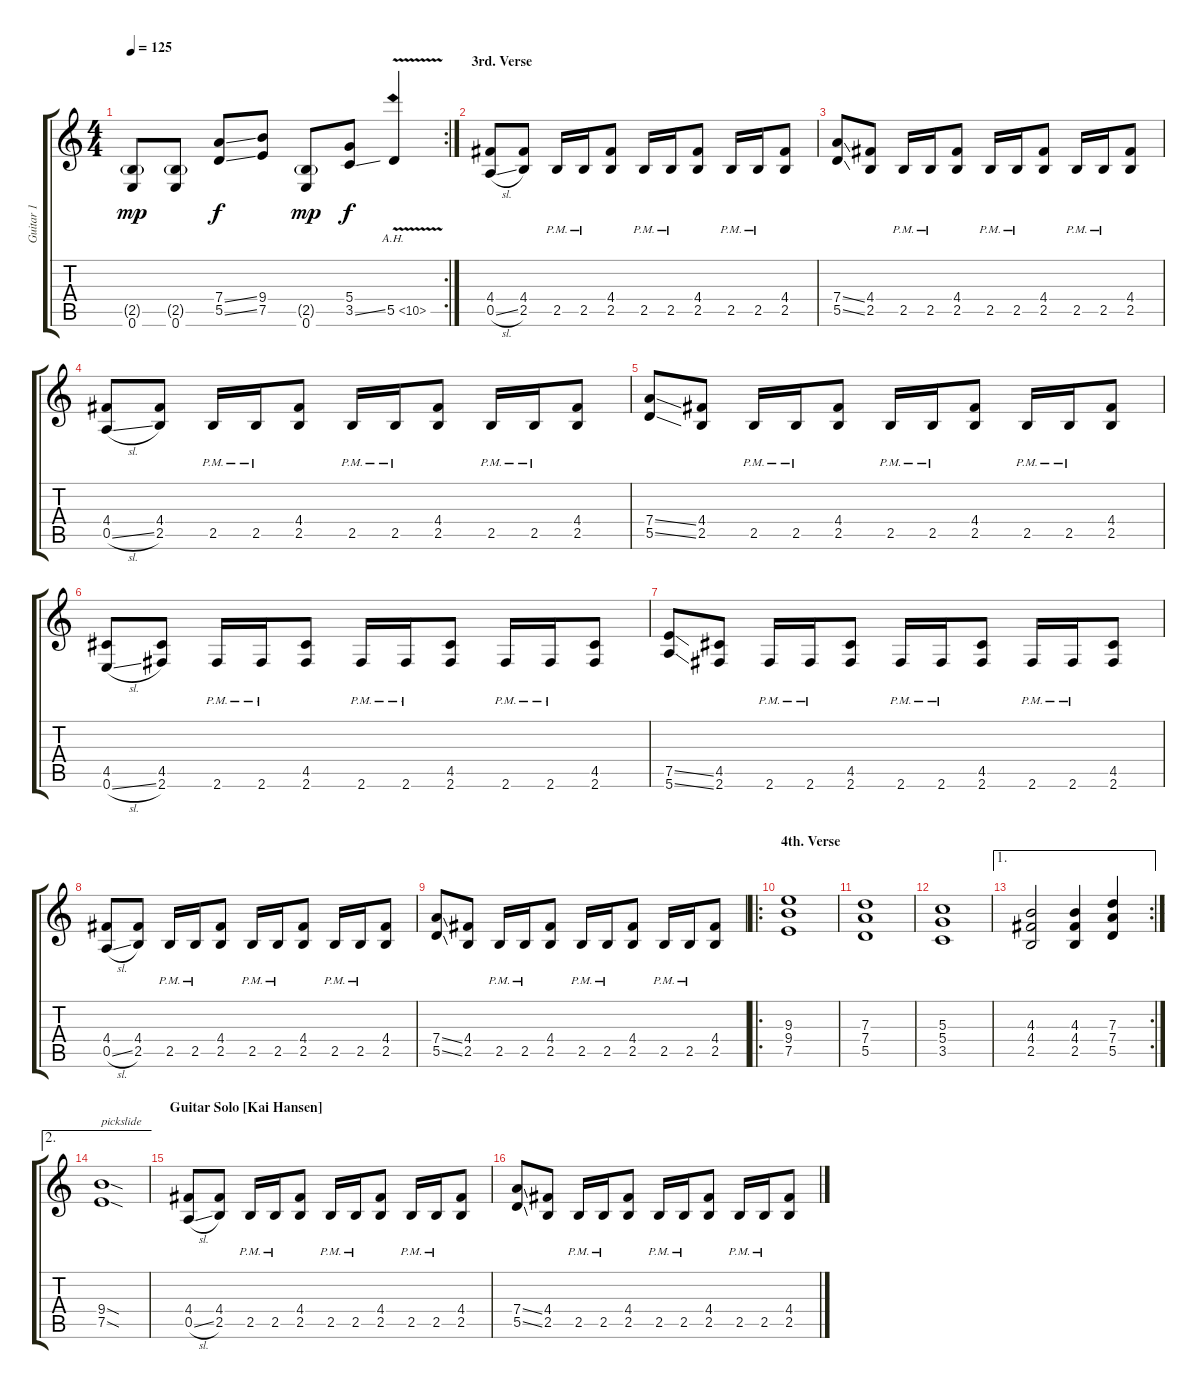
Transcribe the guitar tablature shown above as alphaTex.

\track ("Guitar 1" "Guitar 1") {instrument distortionguitar}
\staff {score tabs}
\tuning (E4 B3 G3 D3 A2 E2) {hide}
\rc 2
\ts (4 4)
\tempo 125
\clef g2
\ks c
(2.5{g} 0.6).8{dy mp} (2.5{g} 0.6).8 (7.4{ss} 5.5{ss}).8{dy f} (9.4 7.5).8 (2.5{g} 0.6).8{dy mp} (5.4 3.5{ss}).8{dy f} 5.5{ah 5 v}.4 |
\section ("" "3rd. Verse")
(4.4 0.5{sl}).8 (4.4 2.5).8 2.5{pm}.16 2.5{pm}.16 (4.4 2.5).8 2.5{pm}.16 2.5{pm}.16 (4.4 2.5).8 2.5{pm}.16 2.5{pm}.16 (4.4 2.5).8 |
(7.4{ss} 5.5{ss}).8 (4.4 2.5).8 2.5{pm}.16 2.5{pm}.16 (4.4 2.5).8 2.5{pm}.16 2.5{pm}.16 (4.4 2.5).8 2.5{pm}.16 2.5{pm}.16 (4.4 2.5).8 |
(4.4 0.5{sl}).8 (4.4 2.5).8 2.5{pm}.16 2.5{pm}.16 (4.4 2.5).8 2.5{pm}.16 2.5{pm}.16 (4.4 2.5).8 2.5{pm}.16 2.5{pm}.16 (4.4 2.5).8 |
(7.4{ss} 5.5{ss}).8 (4.4 2.5).8 2.5{pm}.16 2.5{pm}.16 (4.4 2.5).8 2.5{pm}.16 2.5{pm}.16 (4.4 2.5).8 2.5{pm}.16 2.5{pm}.16 (4.4 2.5).8 |
(4.5 0.6{sl}).8 (4.5 2.6).8 2.6{pm}.16 2.6{pm}.16 (4.5 2.6).8 2.6{pm}.16 2.6{pm}.16 (4.5 2.6).8 2.6{pm}.16 2.6{pm}.16 (4.5 2.6).8 |
(7.5{ss} 5.6{ss}).8 (4.5 2.6).8 2.6{pm}.16 2.6{pm}.16 (4.5 2.6).8 2.6{pm}.16 2.6{pm}.16 (4.5 2.6).8 2.6{pm}.16 2.6{pm}.16 (4.5 2.6).8 |
(4.4 0.5{sl}).8 (4.4 2.5).8 2.5{pm}.16 2.5{pm}.16 (4.4 2.5).8 2.5{pm}.16 2.5{pm}.16 (4.4 2.5).8 2.5{pm}.16 2.5{pm}.16 (4.4 2.5).8 |
(7.4{ss} 5.5{ss}).8 (4.4 2.5).8 2.5{pm}.16 2.5{pm}.16 (4.4 2.5).8 2.5{pm}.16 2.5{pm}.16 (4.4 2.5).8 2.5{pm}.16 2.5{pm}.16 (4.4 2.5).8 |
\ro
\section ("" "4th. Verse")
(9.3 9.4 7.5).1 |
(7.3 7.4 5.5).1 |
(5.3 5.4 3.5).1 |
\ae 1
\rc 2
(4.3 4.4 2.5).2 (4.3 4.4 2.5).4 (7.3 7.4 5.5).4 |
\ae 2
(9.4{sod} 7.5{sod}).1{txt "pickslide"} |
\section ("" "Guitar Solo [Kai Hansen]")
(4.4 0.5{sl}).8 (4.4 2.5).8 2.5{pm}.16 2.5{pm}.16 (4.4 2.5).8 2.5{pm}.16 2.5{pm}.16 (4.4 2.5).8 2.5{pm}.16 2.5{pm}.16 (4.4 2.5).8 |
(7.4{ss} 5.5{ss}).8 (4.4 2.5).8 2.5{pm}.16 2.5{pm}.16 (4.4 2.5).8 2.5{pm}.16 2.5{pm}.16 (4.4 2.5).8 2.5{pm}.16 2.5{pm}.16 (4.4 2.5).8
